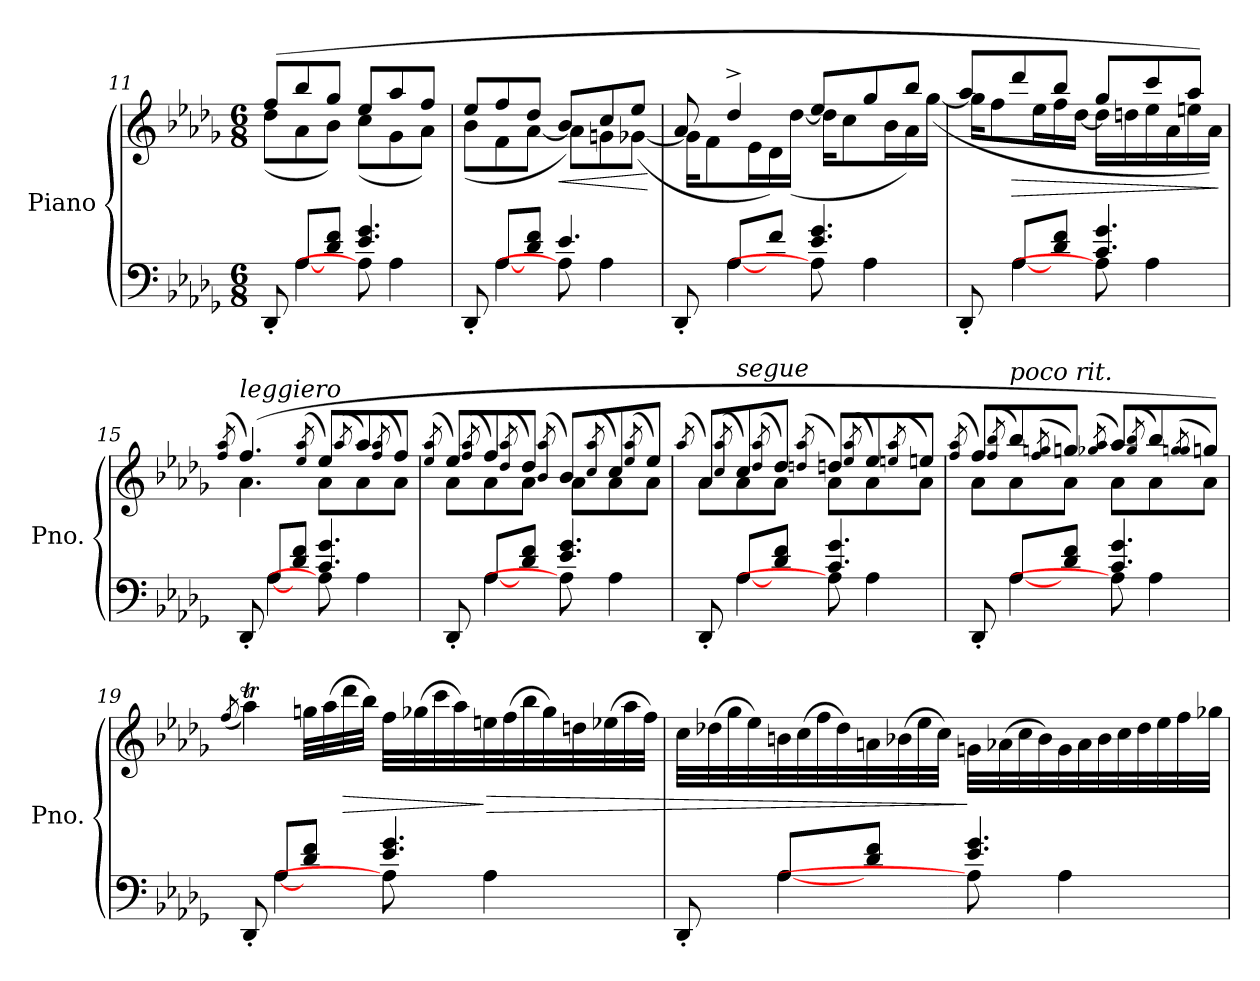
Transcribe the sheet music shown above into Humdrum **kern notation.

**kern	**kern	**dynam
*part1	*part1	*part1
*staff2	*staff1	*staff1/2
*I"Piano	*	*
*I'Pno.	*	*
!!LO:LB:g=z
*clefF4	*clefG2	*
*k[b-e-a-d-g-]	*k[b-e-a-d-g-]	*
*M6/8	*M6/8	*
=11	=11	=11
*^	*^	*
8DD-'/	8ryy	(8ff/L	(8dd-\L	.
4A-\	[8A-/L	8bb-/	8a-\	.
.	8d-/ 8f/J	8gg-/J	8b-\J)	.
8A-\]	4.e-/ 4.g-/	8ee-/L	(8cc\L	.
4A-\	.	8aa-/	8g-\	.
.	.	8ff/J	8a-\J)	.
=12	=12	=12	=12	=12
8DD-'/	8ryy	8ee-/L	(8b-\L	.
4A-\	[8A-/L	8ff/	8f\	.
.	8d-/ 8f/J	8dd-/J	[8a-\J	.
!	!	!	!	!LO:HP:b
8A-\]	4.e-/	8b-/L	8a-\L])	<
4A-\	.	8cc/	8gn\	.
.	.	8ee-/J	([8g-X\J	.
*v	*v	*	*	*
*	*v	*v	*
.	.	[
=13	=13	=13
*^	*^	*
8DD-'/	8ryy	8a-/	16g-\KL]	.
.	.	.	8f\	.
4A-\	[8A-/L	4dd-^/	.	.
.	.	.	16e-\L	.
.	8f/J	.	16d-\)	.
.	.	.	([16dd-\JJ	.
8A-\]	4.e-/ 4.g-/	8ee-/L	16dd-\KL]	.
.	.	.	8cc\	.
4A-\	.	8gg-/	.	.
.	.	.	16b-\L	.
.	.	8bb-/J	16a-\)	.
.	.	.	([16gg-\JJ	.
=14	=14	=14	=14	=14
8DD-'/	8ryy	8aa-/L	16gg-\KL]	.
.	.	.	8ff\	.
!	!	!	!	!LO:HP:b
4A-\	[8A-/L	8ddd-/	.	>
.	.	.	16ee-\L	.
.	8d-/ 8f/J	8bb-/J	16ff\	.
.	.	.	[16dd-\JJ	.
8A-\]	4.c/ 4.g-/	8gg-/L	16dd-\LL]	.
.	.	.	16ddn\	.
4A-\	.	8ccc/	16ee-\	.
.	.	.	16a-\	.
.	.	8aa-/J)	16een\	.
.	.	.	16a-\JJ)	.
*v	*v	*	*	*
*	*v	*v	*
.	.	]
!!LO:LB:g=z
=15	=15	=15
.	(8qff!/ 8qaa-!/	.
*^	*^	*
!	!	!LO:TX:a:i:t=leggiero	!	!
8DD-'/	8ryy	(4.ff!/)	4.a-\	.
4A-\	[8A-/L	.	.	.
.	8d-/ 8f/J	.	.	.
.	.	(8qee-!/ 8qaa-!/	.	.
8A-\]	4.c/ 4.g-/	8ee-!/L)	8a-\L	.
.	.	(8qaa-!/	.	.
4A-\	.	8aa-!/)	8a-\	.
.	.	(8qff!/ 8qaa-!/	.	.
.	.	8ff!/J)	8a-\J	.
=16	=16	=16	=16	=16
.	.	(8qee-!/ 8qaa-!/	.	.
8DD-'/	8ryy	8ee-!/L)	8a-\L	.
.	.	(8qff!/ 8qaa-!/	.	.
4A-\	[8A-/L	8ff!/)	8a-\	.
.	.	(8qdd-!/ 8qaa-!/	.	.
.	8d-/ 8f/J	8dd-!/J)	8a-\J	.
.	.	(8qb-!/ 8qaa-!/	.	.
8A-\]	4.e-/ 4.g-/	8b-!/L)	8a-\L	.
.	.	(8qcc!/ 8qaa-!/	.	.
4A-\	.	8cc!/)	8a-\	.
.	.	(8qee-!/ 8qaa-!/	.	.
.	.	8ee-!/J)	8a-\J	.
=17	=17	=17	=17	=17
.	.	(8qaa-!/	.	.
8DD-'/	8ryy	8a-!/L)	8a-\L	.
.	.	(8qcc!/ 8qaa-!/	.	.
!	!	!LO:TX:a:i:t=segue	!	!
4A-\	[8A-/L	8cc!/)	8a-\	.
.	.	(8qdd-!/ 8qaa-!/	.	.
.	8d-/ 8f/J	8dd-!/J)	8a-\J	.
.	.	(8qddn!/ 8qaa-!/	.	.
8A-\]	4.c/ 4.g-/	8dd!/L)	8a-\L	.
.	.	(8qee-!/ 8qaa-!/	.	.
4A-\	.	8ee-!/)	8a-\	.
.	.	(8qeen!/ 8qaa-!/	.	.
.	.	8ee!/J)	8a-\J	.
=18	=18	=18	=18	=18
.	.	(8qff!/ 8qaa-!/	.	.
8DD-'/	8ryy	8ff!/L)	8a-\L	.
.	.	(8qff!/ 8qbb-!/	.	.
!	!	!LO:TX:a:i:t=poco rit.	!	!
4A-\	[8A-/L	8bb-!/)	8a-\	.
.	.	(8qff!/ 8qggn!/	.	.
.	8d-/ 8f/J	8gg!/J)	8a-\J	.
.	.	(8qgg-X!/ 8qaa-!/	.	.
8A-\]	4.c/ 4.g-/	8aa-!/L)	8a-\L	.
.	.	(8qgg-!/ 8qbb-!/	.	.
4A-\	.	8bb-!/)	8a-\	.
.	.	(8qgg-!/ 8qggn!/	.	.
.	.	8gg!/J))	8a-\J	.
*	*	*v	*v	*
!!LO:LB:g=z
=19	=19	=19	=19
.	.	(8qff/	.
!	!	!	!LO:DY:b
8DD-'/	8ryy	4aa-T\)	other-dynamics
4A-\	[8A-/L	.	.
.	8d-/ 8f/J	32ggn\LLL	.
.	.	(32aa-\	.
!	!	!	!LO:HP:b
.	.	32ddd-\	>
.	.	32bb-\JJJ)	.
8A-\]	4.e-/ 4.g-/	32ff\LLL	.
.	.	(32gg-X\	.
.	.	32ccc\	.
.	.	32aa-\)	.
!	!	!	!LO:HP:n=1:b
4A-\	.	32een\	] >
.	.	(32ff\	.
.	.	32bb-\	.
.	.	32gg-\)	.
.	.	32ddn\	.
.	.	(32ee-X\	.
.	.	32aa-\	.
.	.	32ff\JJJ)	.
=20	=20	=20	=20
8DD-'/	8ryy	32cc\LLL	.
.	.	(32dd-X\	.
.	.	32gg-\	.
.	.	32ee-\)	.
4A-\	[8A-/L	32bn\	.
.	.	(32cc\	.
.	.	32ff\	.
.	.	32dd-\)	.
.	8d-/ 8f/J	32an\	.
.	.	(32b-X\	.
.	.	32ee-\	.
.	.	32cc\JJJ)	.
8A-\]	4.e-/ 4.g-/	32gn\LLL	]
.	.	(32a-X\	.
.	.	32cc\	.
.	.	32b-\)	.
4A-\	.	32g\	.
.	.	32a-\	.
.	.	32b-\	.
.	.	32cc\	.
.	.	32dd-\	.
.	.	32ee-\	.
.	.	32ff\	.
.	.	32gg-X\JJJ	.
*v	*v	*	*
=	=	=
*-	*-	*-
